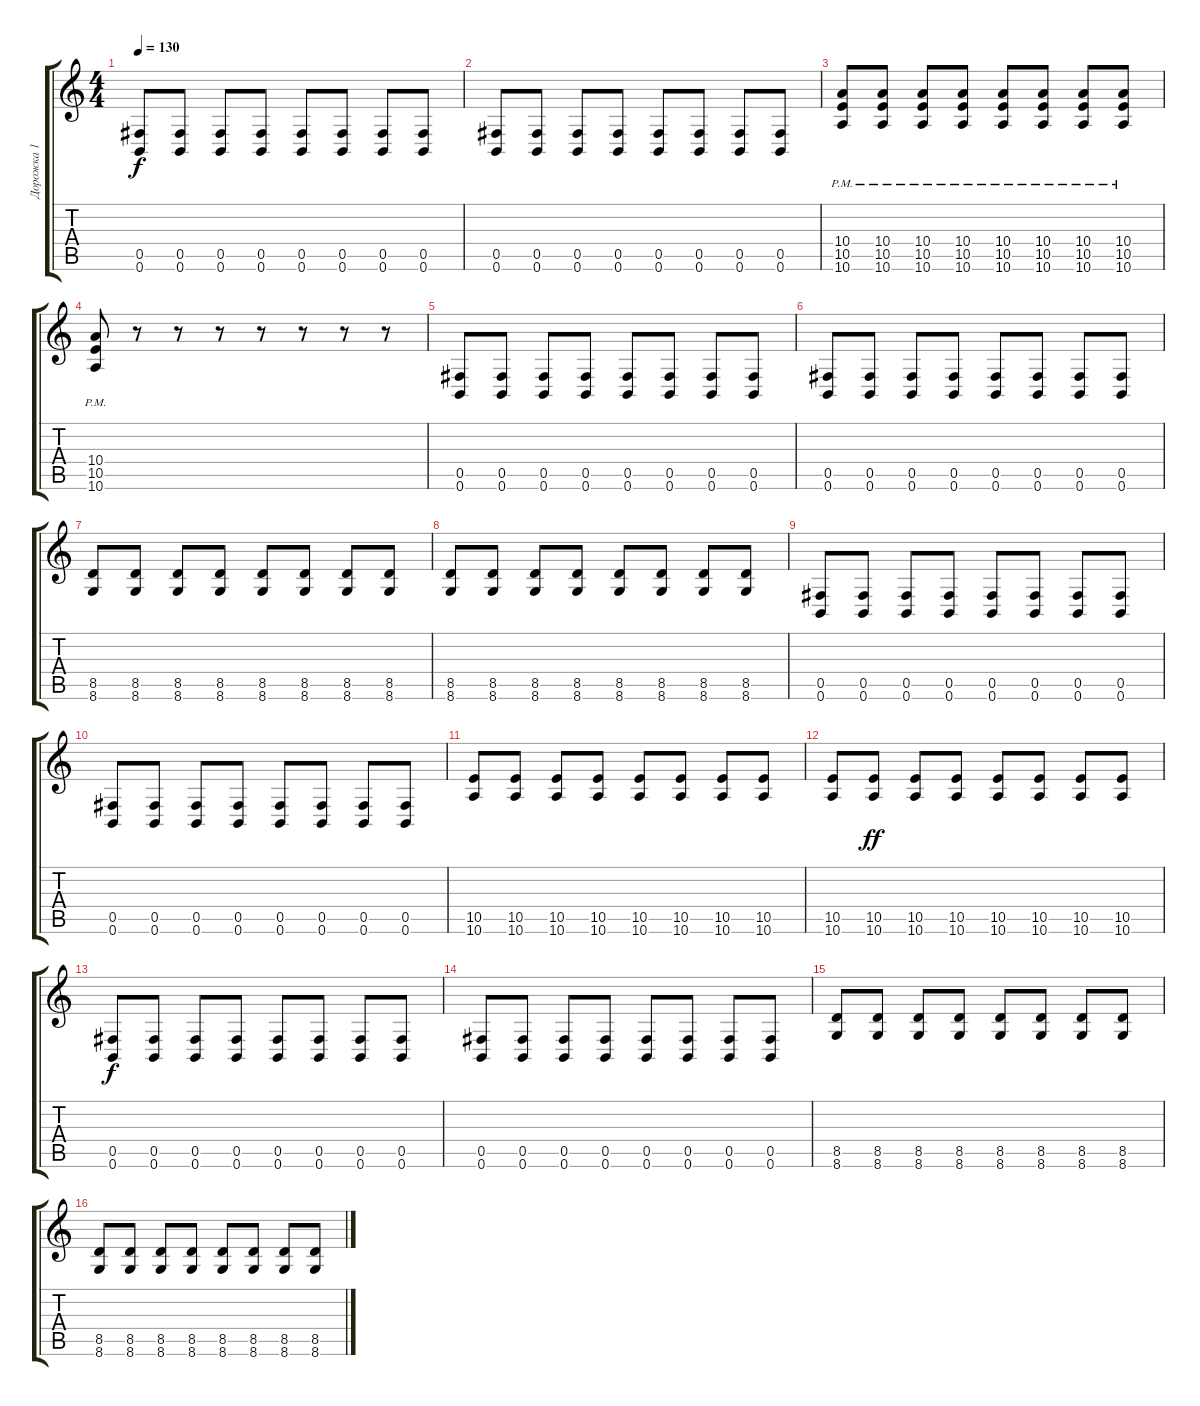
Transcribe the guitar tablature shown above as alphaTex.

\track ("Дорожка 1" "Дорожка 1") {instrument distortionguitar}
\staff {score tabs}
\tuning (Db4 Ab3 E3 B2 Gb2 B1) {hide}
\ts (4 4)
\tempo 130
\clef g2
\ks c
(0.5 0.6).8{dy f} (0.5 0.6).8 (0.5 0.6).8 (0.5 0.6).8 (0.5 0.6).8 (0.5 0.6).8 (0.5 0.6).8 (0.5 0.6).8 |
(0.5 0.6).8 (0.5 0.6).8 (0.5 0.6).8 (0.5 0.6).8 (0.5 0.6).8 (0.5 0.6).8 (0.5 0.6).8 (0.5 0.6).8 |
(10.4{pm} 10.5{pm} 10.6{pm}).8 (10.4{pm} 10.5{pm} 10.6{pm}).8 (10.4{pm} 10.5{pm} 10.6{pm}).8 (10.4{pm} 10.5{pm} 10.6{pm}).8 (10.4{pm} 10.5{pm} 10.6{pm}).8 (10.4{pm} 10.5{pm} 10.6{pm}).8 (10.4{pm} 10.5{pm} 10.6{pm}).8 (10.4{pm} 10.5{pm} 10.6{pm}).8 |
(10.4{pm} 10.5{pm} 10.6{pm}).8 r.8 r.8 r.8 r.8 r.8 r.8 r.8 |
(0.5 0.6).8 (0.5 0.6).8 (0.5 0.6).8 (0.5 0.6).8 (0.5 0.6).8 (0.5 0.6).8 (0.5 0.6).8 (0.5 0.6).8 |
(0.5 0.6).8 (0.5 0.6).8 (0.5 0.6).8 (0.5 0.6).8 (0.5 0.6).8 (0.5 0.6).8 (0.5 0.6).8 (0.5 0.6).8 |
(8.5 8.6).8 (8.5 8.6).8 (8.5 8.6).8 (8.5 8.6).8 (8.5 8.6).8 (8.5 8.6).8 (8.5 8.6).8 (8.5 8.6).8 |
(8.5 8.6).8 (8.5 8.6).8 (8.5 8.6).8 (8.5 8.6).8 (8.5 8.6).8 (8.5 8.6).8 (8.5 8.6).8 (8.5 8.6).8 |
(0.5 0.6).8 (0.5 0.6).8 (0.5 0.6).8 (0.5 0.6).8 (0.5 0.6).8 (0.5 0.6).8 (0.5 0.6).8 (0.5 0.6).8 |
(0.5 0.6).8 (0.5 0.6).8 (0.5 0.6).8 (0.5 0.6).8 (0.5 0.6).8 (0.5 0.6).8 (0.5 0.6).8 (0.5 0.6).8 |
(10.5 10.6).8 (10.5 10.6).8 (10.5 10.6).8 (10.5 10.6).8 (10.5 10.6).8 (10.5 10.6).8 (10.5 10.6).8 (10.5 10.6).8 |
(10.5 10.6).8 (10.5 10.6).8{dy ff} (10.5 10.6).8 (10.5 10.6).8 (10.5 10.6).8 (10.5 10.6).8 (10.5 10.6).8 (10.5 10.6).8 |
(0.5 0.6).8{dy f} (0.5 0.6).8 (0.5 0.6).8 (0.5 0.6).8 (0.5 0.6).8 (0.5 0.6).8 (0.5 0.6).8 (0.5 0.6).8 |
(0.5 0.6).8 (0.5 0.6).8 (0.5 0.6).8 (0.5 0.6).8 (0.5 0.6).8 (0.5 0.6).8 (0.5 0.6).8 (0.5 0.6).8 |
(8.5 8.6).8 (8.5 8.6).8 (8.5 8.6).8 (8.5 8.6).8 (8.5 8.6).8 (8.5 8.6).8 (8.5 8.6).8 (8.5 8.6).8 |
(8.5 8.6).8 (8.5 8.6).8 (8.5 8.6).8 (8.5 8.6).8 (8.5 8.6).8 (8.5 8.6).8 (8.5 8.6).8 (8.5 8.6).8
